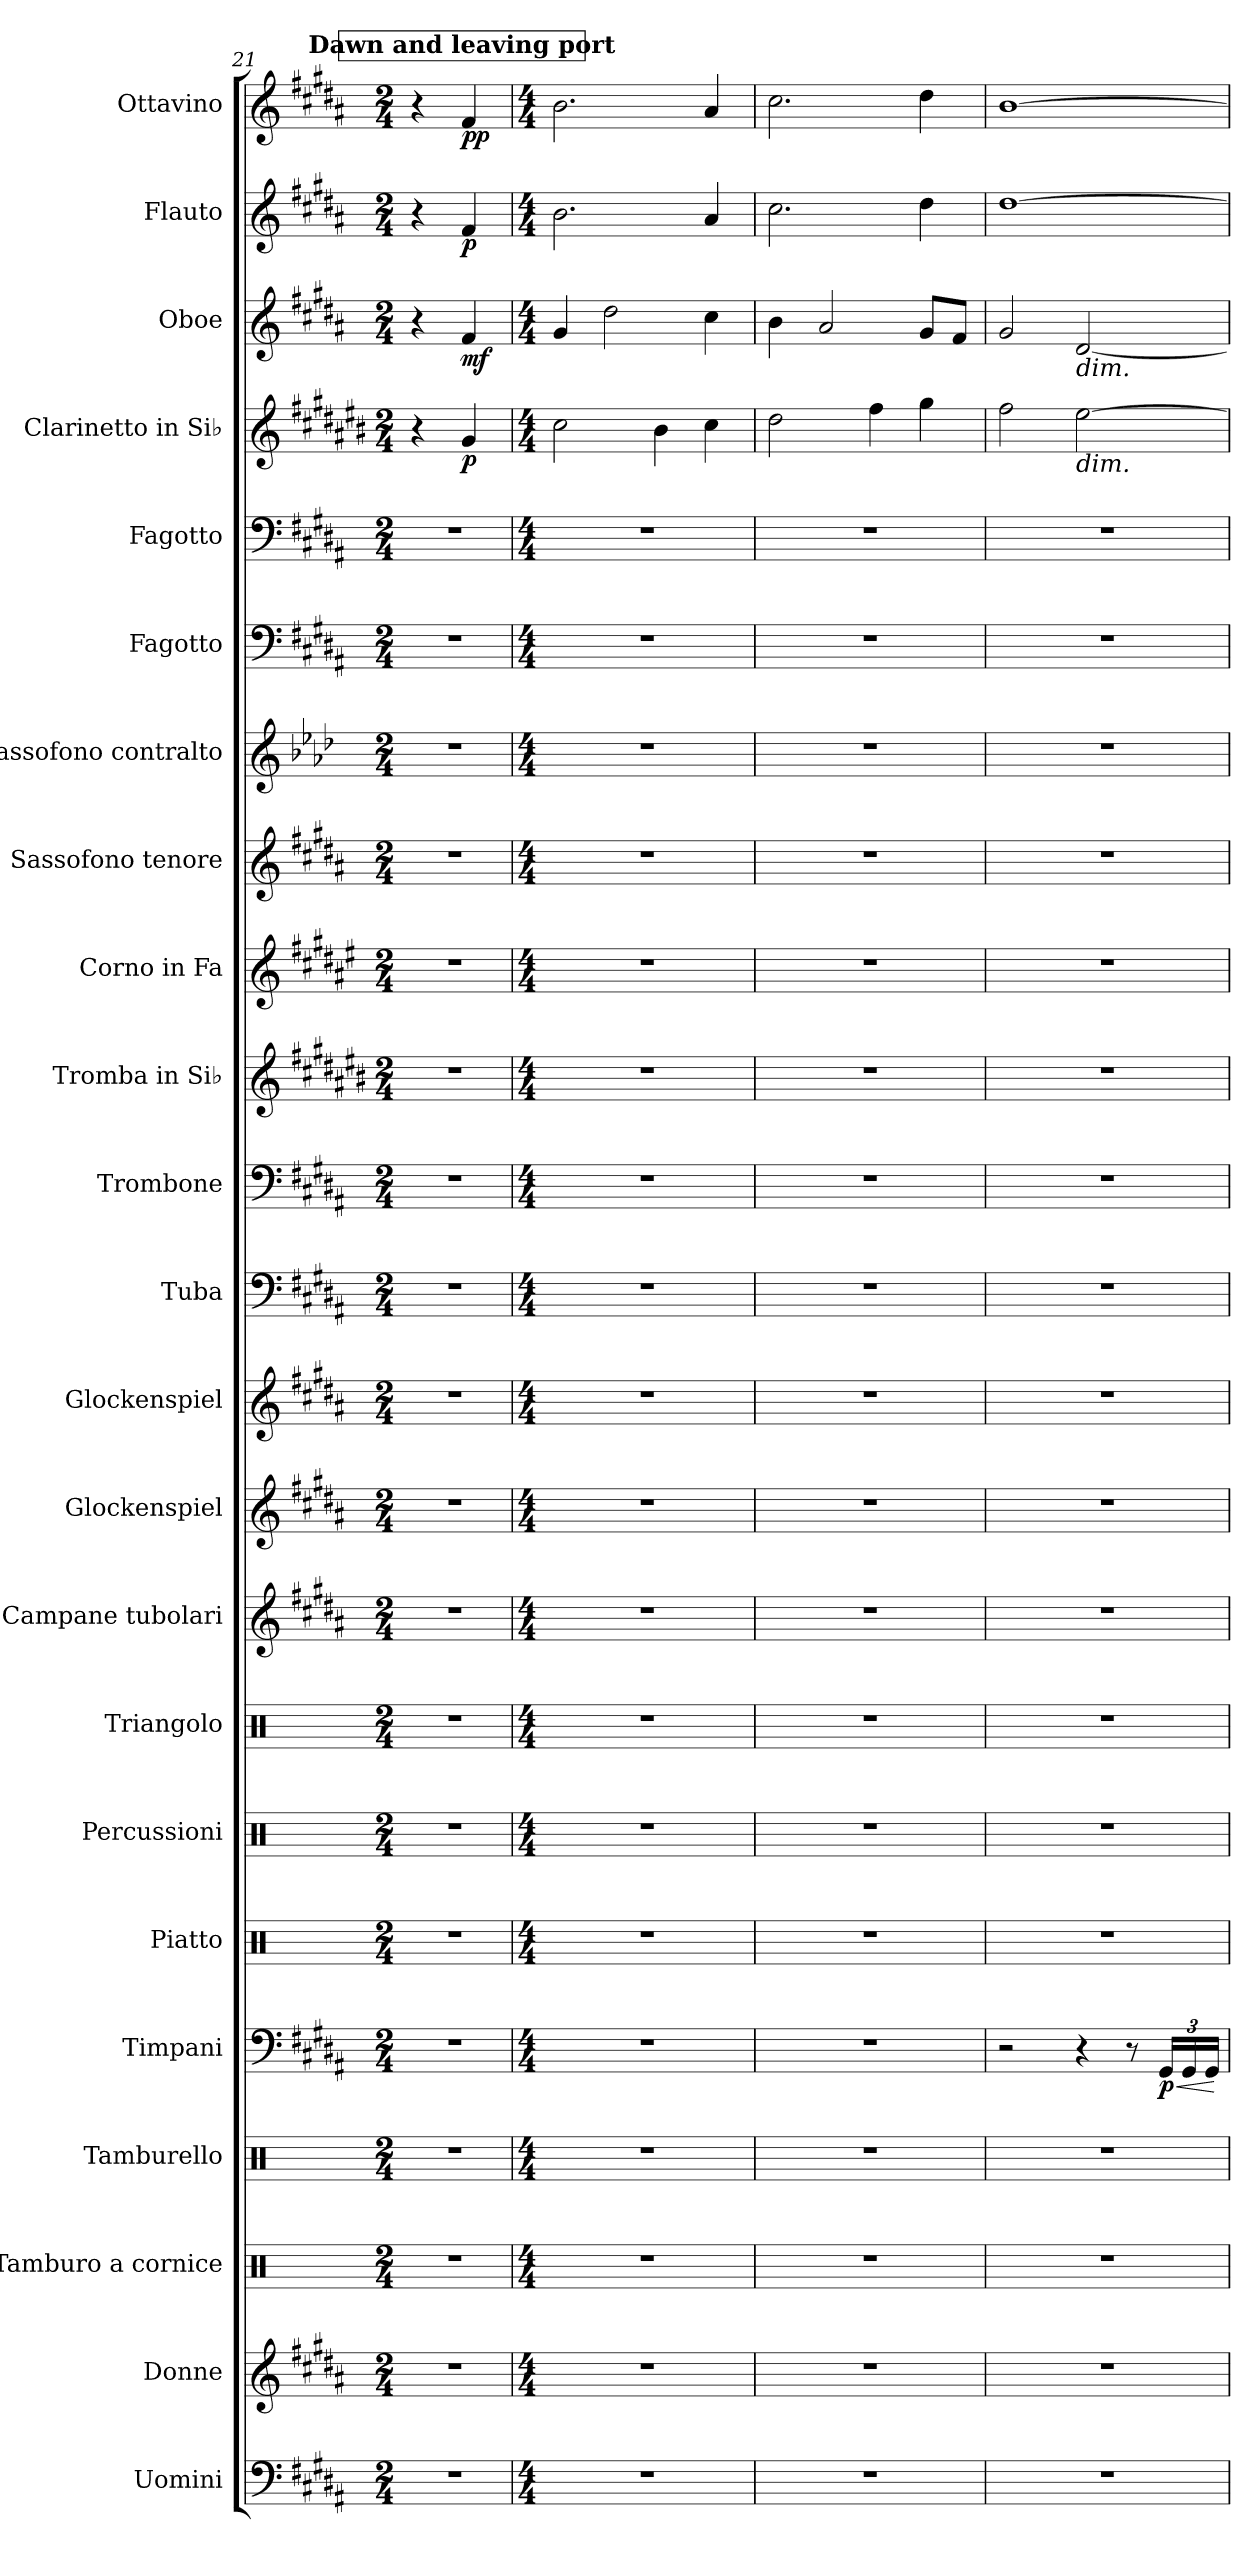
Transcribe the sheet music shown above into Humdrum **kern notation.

**kern	**kern	**kern	**kern	**kern	**dynam	**kern	**kern	**kern	**kern	**kern	**kern	**kern	**kern	**kern	**kern	**kern	**kern	**kern	**kern	**kern	**dynam	**kern	**dynam	**kern	**dynam	**kern	**dynam
*part23	*part22	*part21	*part20	*part19	*part19	*part18	*part17	*part16	*part15	*part14	*part13	*part12	*part11	*part10	*part9	*part8	*part7	*part6	*part5	*part4	*part4	*part3	*part3	*part2	*part2	*part1	*part1
*staff23	*staff22	*staff21	*staff20	*staff19	*staff19	*staff18	*staff17	*staff16	*staff15	*staff14	*staff13	*staff12	*staff11	*staff10	*staff9	*staff8	*staff7	*staff6	*staff5	*staff4	*staff4	*staff3	*staff3	*staff2	*staff2	*staff1	*staff1
*I"Uomini	*I"Donne	*I"Tamburo a cornice	*I"Tamburello	*I"Timpani	*	*I"Piatto	*I"Percussioni	*I"Triangolo	*I"Campane tubolari	*I"Glockenspiel	*I"Glockenspiel	*I"Tuba	*I"Trombone	*I"Tromba in Si♭	*I"Corno in Fa	*I"Sassofono tenore	*I"Sassofono contralto	*I"Fagotto	*I"Fagotto	*I"Clarinetto in Si♭	*	*I"Oboe	*	*I"Flauto	*	*I"Ottavino	*
*I'U.	*I'D.	*	*I'Tamb.	*I'Timp.	*	*	*I'Perc.	*I'Triang.	*I'Camp.	*I'Glock.	*I'Glock.	*I'Tba.	*I'Trb.	*I'Tr. Si♭	*I'Cor. Fa	*	*	*I'Fag.	*I'Fag.	*I'Cl. Si♭	*	*I'Ob.	*	*I'Fl.	*	*I'Ott.	*
!!LO:PB:g=z
*clefF4	*clefG2	*clefX	*clefX	*clefF4	*	*clefX	*clefX	*clefX	*clefG2	*clefG2	*clefG2	*clefF4	*clefF4	*clefG2	*clefG2	*clefG2	*clefG2	*clefF4	*clefF4	*clefG2	*	*clefG2	*	*clefG2	*	*clefG2	*
*	*	*	*	*	*	*	*	*	*	*ITrd-14c-24	*ITrd-14c-24	*	*	*ITrd1c2	*ITrd4c7	*ITrd8c14	*ITrd5c9	*	*	*ITrd1c2	*	*	*	*	*	*ITrd-7c-12	*
*k[f#c#g#d#a#]	*k[f#c#g#d#a#]	*k[]	*k[]	*k[f#c#g#d#a#]	*	*k[]	*k[]	*k[]	*k[f#c#g#d#a#]	*k[f#c#g#d#a#]	*k[f#c#g#d#a#]	*k[f#c#g#d#a#]	*k[f#c#g#d#a#]	*k[f#c#g#d#a#]	*k[f#c#g#d#a#]	*k[f#c#g#d#a#]	*k[b-e-a-d-g-c-f-]	*k[f#c#g#d#a#]	*k[f#c#g#d#a#]	*k[f#c#g#d#a#]	*	*k[f#c#g#d#a#]	*	*k[f#c#g#d#a#]	*	*k[f#c#g#d#a#]	*
*M2/4	*M2/4	*M2/4	*M2/4	*M2/4	*	*M2/4	*M2/4	*M2/4	*M2/4	*M2/4	*M2/4	*M2/4	*M2/4	*M2/4	*M2/4	*M2/4	*M2/4	*M2/4	*M2/4	*M2/4	*	*M2/4	*	*M2/4	*	*M2/4	*
*MM125	*MM125	*MM125	*MM125	*MM125	*	*MM125	*MM125	*MM125	*MM125	*MM125	*MM125	*MM125	*MM125	*MM125	*MM125	*MM125	*MM125	*MM125	*MM125	*MM125	*	*MM125	*	*MM125	*	*MM125	*
!!LO:REH:place=s1:a:B:fs=14:t=Dawn and leaving port:qo=1
=21	=21	=21	=21	=21	=21	=21	=21	=21	=21	=21	=21	=21	=21	=21	=21	=21	=21	=21	=21	=21	=21	=21	=21	=21	=21	=21	=21
2r	2r	2r	2r	2r	.	2r	2r	2r	2r	2r	2r	2r	2r	2r	2r	2r	2r	2r	2r	4r	.	4r	.	4r	.	4r	.
!	!	!	!	!	!	!	!	!	!	!	!	!	!	!	!	!	!	!	!	!	!LO:DY:b	!	!LO:DY:b	!	!LO:DY:b	!	!LO:DY:b
.	.	.	.	.	.	.	.	.	.	.	.	.	.	.	.	.	.	.	.	4f#/	p	4f#/	mf	4f#/	p	4ff#/	pp
=22	=22	=22	=22	=22	=22	=22	=22	=22	=22	=22	=22	=22	=22	=22	=22	=22	=22	=22	=22	=22	=22	=22	=22	=22	=22	=22	=22
*M4/4	*M4/4	*M4/4	*M4/4	*M4/4	*	*M4/4	*M4/4	*M4/4	*M4/4	*M4/4	*M4/4	*M4/4	*M4/4	*M4/4	*M4/4	*M4/4	*M4/4	*M4/4	*M4/4	*M4/4	*	*M4/4	*	*M4/4	*	*M4/4	*
1r	1r	1r	1r	1r	.	1r	1r	1r	1r	1r	1r	1r	1r	1r	1r	1r	1r	1r	1r	2b\	.	4g#/	.	2.b\	.	2.bb\	.
.	.	.	.	.	.	.	.	.	.	.	.	.	.	.	.	.	.	.	.	.	.	2dd#\	.	.	.	.	.
.	.	.	.	.	.	.	.	.	.	.	.	.	.	.	.	.	.	.	.	4a#\	.	.	.	.	.	.	.
.	.	.	.	.	.	.	.	.	.	.	.	.	.	.	.	.	.	.	.	4b\	.	4cc#\	.	4a#/	.	4aa#/	.
=23	=23	=23	=23	=23	=23	=23	=23	=23	=23	=23	=23	=23	=23	=23	=23	=23	=23	=23	=23	=23	=23	=23	=23	=23	=23	=23	=23
1r	1r	1r	1r	1r	.	1r	1r	1r	1r	1r	1r	1r	1r	1r	1r	1r	1r	1r	1r	2cc#\	.	4b\	.	2.cc#\	.	2.ccc#\	.
.	.	.	.	.	.	.	.	.	.	.	.	.	.	.	.	.	.	.	.	.	.	2a#/	.	.	.	.	.
.	.	.	.	.	.	.	.	.	.	.	.	.	.	.	.	.	.	.	.	4ee\	.	.	.	.	.	.	.
.	.	.	.	.	.	.	.	.	.	.	.	.	.	.	.	.	.	.	.	4ff#\	.	8g#/L	.	4dd#\	.	4ddd#\	.
.	.	.	.	.	.	.	.	.	.	.	.	.	.	.	.	.	.	.	.	.	.	8f#/J	.	.	.	.	.
=24	=24	=24	=24	=24	=24	=24	=24	=24	=24	=24	=24	=24	=24	=24	=24	=24	=24	=24	=24	=24	=24	=24	=24	=24	=24	=24	=24
1r	1r	1r	1r	2r	.	1r	1r	1r	1r	1r	1r	1r	1r	1r	1r	1r	1r	1r	1r	2ee\	.	2g#/	.	[1dd#	.	[1bb	.
!	!	!	!	!	!	!	!	!	!	!	!	!	!	!	!	!	!	!	!	!	!	!LO:TX:b:i:t=dim.	!	!	!	!	!
!	!	!	!	!	!	!	!	!	!	!	!	!	!	!	!	!	!	!	!	!LO:TX:b:i:t=dim.	!	!	!	!	!	!	!
.	.	.	.	4r	.	.	.	.	.	.	.	.	.	.	.	.	.	.	.	[2dd#\	.	[2d#/	.	.	.	.	.
.	.	.	.	8r	.	.	.	.	.	.	.	.	.	.	.	.	.	.	.	.	.	.	.	.	.	.	.
*	*	*	*	*Xbrackettup	*	*	*	*	*	*	*	*	*	*	*	*	*	*	*	*	*	*	*	*	*	*	*
!	!	!	!	!	!LO:HP:b	!	!	!	!	!	!	!	!	!	!	!	!	!	!	!	!	!	!	!	!	!	!
!	!	!	!	!	!LO:DY:n=1:b	!	!	!	!	!	!	!	!	!	!	!	!	!	!	!	!	!	!	!	!	!	!
.	.	.	.	24GG#/LL	< p	.	.	.	.	.	.	.	.	.	.	.	.	.	.	.	.	.	.	.	.	.	.
.	.	.	.	24GG#/	.	.	.	.	.	.	.	.	.	.	.	.	.	.	.	.	.	.	.	.	.	.	.
.	.	.	.	24GG#/JJ	.	.	.	.	.	.	.	.	.	.	.	.	.	.	.	.	.	.	.	.	.	.	.
.	.	.	.	.	[	.	.	.	.	.	.	.	.	.	.	.	.	.	.	.	.	.	.	.	.	.	.
=	=	=	=	=	=	=	=	=	=	=	=	=	=	=	=	=	=	=	=	=	=	=	=	=	=	=	=
*-	*-	*-	*-	*-	*-	*-	*-	*-	*-	*-	*-	*-	*-	*-	*-	*-	*-	*-	*-	*-	*-	*-	*-	*-	*-	*-	*-
